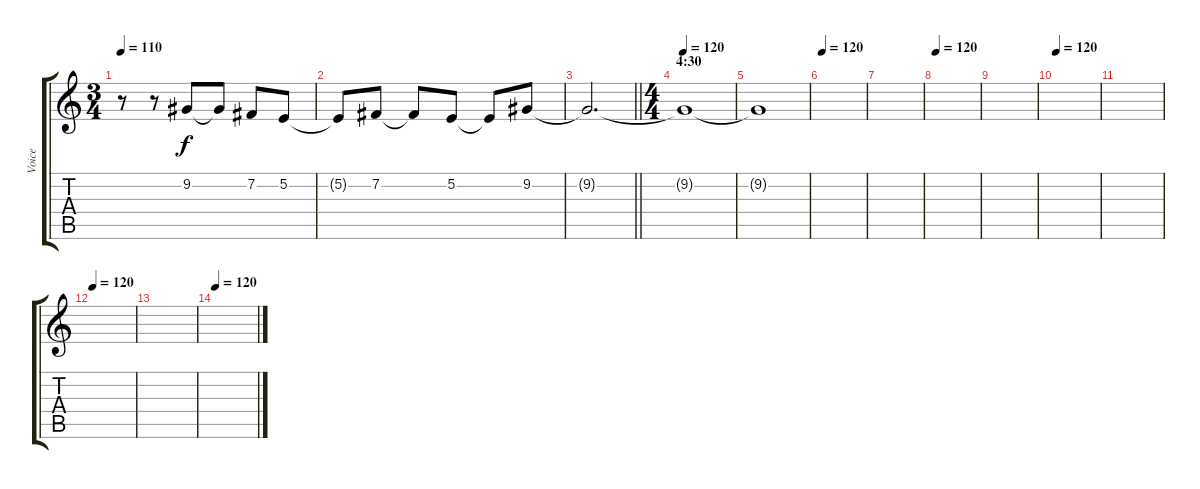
\track ("Voice" "Voice") {instrument lead6voice}
\staff {score tabs}
\tuning (E4 B3 G3 D3 A2 E2) {hide}
\ts (3 4)
\tempo 110
\clef g2
\ks c
r.8{dy f} r.8 9.2.8 9.2{t}.8 7.2.8 5.2.8 |
5.2{t}.8 7.2.8 7.2{t}.8 5.2.8 5.2{t}.8 9.2.8 |
\barLineRight lightlight
9.2{t}.2{d} |
\ts (4 4)
\section ("" "4:30")
\tempo 120
9.2{t}.1 |
9.2{t}.1 |
\tempo 120
|
|
\tempo 120
|
|
\tempo 120
|
|
\tempo 120
|
|
\tempo 120
